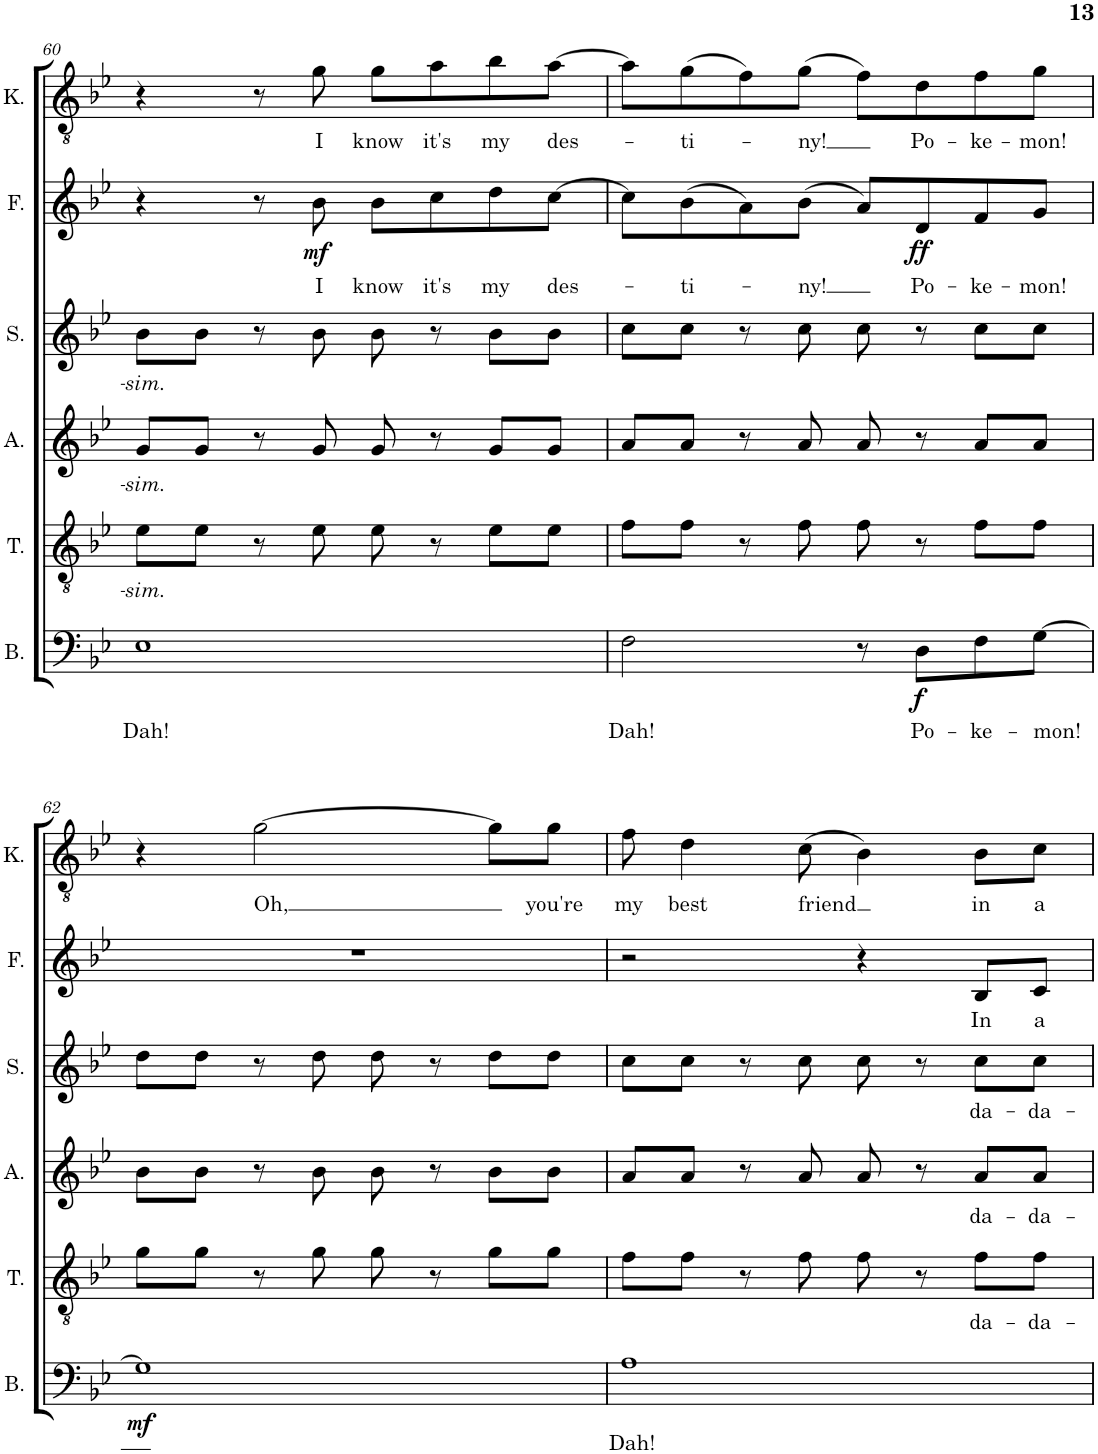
**kern	**text	**dynam	**kern	**text	**kern	**text	**kern	**text	**kern	**text	**dynam	**kern	**text
*part6	*part6	*part6	*part5	*part5	*part4	*part4	*part3	*part3	*part2	*part2	*part2	*part1	*part1
*staff6	*staff6	*staff6	*staff5	*staff5	*staff4	*staff4	*staff3	*staff3	*staff2	*staff2	*staff2	*staff1	*staff1
*I"Bass	*	*	*I"Tenor	*	*I"Alto	*	*I"Soprano	*	*I"Friend	*	*	*I"Ketchum	*
*I'B.	*	*	*I'T.	*	*I'A.	*	*I'S.	*	*I'F.	*	*	*I'K.	*
!!LO:PB:g=z
*clefF4	*	*	*clefGv2	*	*clefG2	*	*clefG2	*	*clefG2	*	*	*clefGv2	*
*k[b-e-]	*	*	*k[b-e-]	*	*k[b-e-]	*	*k[b-e-]	*	*k[b-e-]	*	*	*k[b-e-]	*
*M4/4	*	*	*M4/4	*	*M4/4	*	*M4/4	*	*M4/4	*	*	*M4/4	*
=60	=60	=60	=60	=60	=60	=60	=60	=60	=60	=60	=60	=60	=60
!	!LO:LY:b	!	!	!LO:LY:b	!	!LO:LY:b	!	!LO:LY:b	!	!	!	!	!
1E-	Dah!	.	8e-\L	-sim.	8g/L	-sim.	8b-\L	-sim.	4r	.	.	4r	.
.	.	.	8e-\J	.	8g/J	.	8b-\J	.	.	.	.	.	.
.	.	.	8r	.	8r	.	8r	.	8r	.	.	8r	.
!	!	!	!	!	!	!	!	!	!	!LO:LY:b	!LO:DY:b	!	!LO:LY:b
.	.	.	8e-\	.	8g/	.	8b-\	.	8b-\	I	mf	8g\	I
!	!	!	!	!	!	!	!	!	!	!LO:LY:b	!	!	!LO:LY:b
.	.	.	8e-\	.	8g/	.	8b-\	.	8b-\L	know	.	8g\L	know
!	!	!	!	!	!	!	!	!	!	!LO:LY:b	!	!	!LO:LY:b
.	.	.	8r	.	8r	.	8r	.	8cc\	it's	.	8a\	it's
!	!	!	!	!	!	!	!	!	!	!LO:LY:b	!	!	!LO:LY:b
.	.	.	8e-\L	.	8g/L	.	8b-\L	.	8dd\	my	.	8b-\	my
!	!	!	!	!	!	!	!	!	!	!LO:LY:b	!	!	!LO:LY:b
.	.	.	8e-\J	.	8g/J	.	8b-\J	.	[8cc\J	-des-	.	[8a\J	-des-
=61	=61	=61	=61	=61	=61	=61	=61	=61	=61	=61	=61	=61	=61
!	!LO:LY:b	!	!	!	!	!	!	!	!	!	!	!	!
2F\	Dah!	.	8f\L	.	8a/L	.	8cc\L	.	8cc\L]	.	.	8a\L]	.
!	!	!	!	!	!	!	!	!	!	!LO:LY:b	!	!	!LO:LY:b
.	.	.	8f\J	.	8a/J	.	8cc\J	.	(8b-\	-ti-	.	(8g\	-ti-
.	.	.	8r	.	8r	.	8r	.	8a\)	.	.	8f\)	.
!	!	!	!	!	!	!	!	!	!	!LO:LY:b	!	!	!LO:LY:b
.	.	.	8f\	.	8a/	.	8cc\	.	(8b-\J	-ny!	.	(8g\J	-ny!
8r	.	.	8f\	.	8a/	.	8cc\	.	8a/L)	.	.	8f\L)	.
!	!LO:LY:b	!LO:DY:b	!	!	!	!	!	!	!	!LO:LY:b	!LO:DY:b	!	!LO:LY:b
8D\L	Po-	f	8r	.	8r	.	8r	.	8d/	Po-	ff	8d\	Po-
!	!LO:LY:b	!	!	!	!	!	!	!	!	!LO:LY:b	!	!	!LO:LY:b
8F\	-ke-	.	8f\L	.	8a/L	.	8cc\L	.	8f/	-ke-	.	8f\	-ke-
!	!LO:LY:b	!	!	!	!	!	!	!	!	!LO:LY:b	!	!	!LO:LY:b
[8G\J	-mon!	.	8f\J	.	8a/J	.	8cc\J	.	8g/J	-mon!	.	8g\J	-mon!
!!LO:LB:g=z
=62	=62	=62	=62	=62	=62	=62	=62	=62	=62	=62	=62	=62	=62
!	!	!LO:DY:b	!	!	!	!	!	!	!	!	!	!	!
1G]	.	mf	8g\L	.	8b-\L	.	8dd\L	.	1r	.	.	4r	.
.	.	.	8g\J	.	8b-\J	.	8dd\J	.	.	.	.	.	.
!	!	!	!	!	!	!	!	!	!	!	!	!	!LO:LY:b
.	.	.	8r	.	8r	.	8r	.	.	.	.	[2g\	Oh,
.	.	.	8g\	.	8b-\	.	8dd\	.	.	.	.	.	.
.	.	.	8g\	.	8b-\	.	8dd\	.	.	.	.	.	.
.	.	.	8r	.	8r	.	8r	.	.	.	.	.	.
.	.	.	8g\L	.	8b-\L	.	8dd\L	.	.	.	.	8g\L]	.
!	!	!	!	!	!	!	!	!	!	!	!	!	!LO:LY:b
.	.	.	8g\J	.	8b-\J	.	8dd\J	.	.	.	.	8g\J	you're
=63	=63	=63	=63	=63	=63	=63	=63	=63	=63	=63	=63	=63	=63
!	!LO:LY:b	!	!	!	!	!	!	!	!	!	!	!	!LO:LY:b
1A	Dah!	.	8f\L	.	8a/L	.	8cc\L	.	2r	.	.	8f\	my
!	!	!	!	!	!	!	!	!	!	!	!	!	!LO:LY:b
.	.	.	8f\J	.	8a/J	.	8cc\J	.	.	.	.	4d\	best
.	.	.	8r	.	8r	.	8r	.	.	.	.	.	.
!	!	!	!	!	!	!	!	!	!	!	!	!	!LO:LY:b
.	.	.	8f\	.	8a/	.	8cc\	.	.	.	.	(8c\	friend
.	.	.	8f\	.	8a/	.	8cc\	.	4r	.	.	4B-\)	.
.	.	.	8r	.	8r	.	8r	.	.	.	.	.	.
!	!	!	!	!LO:LY:b	!	!LO:LY:b	!	!LO:LY:b	!	!LO:LY:b	!	!	!LO:LY:b
.	.	.	8f\L	da-	8a/L	da-	8cc\L	da-	8B-/L	In	.	8B-\L	in
!	!	!	!	!LO:LY:b	!	!LO:LY:b	!	!LO:LY:b	!	!LO:LY:b	!	!	!LO:LY:b
.	.	.	8f\J	-da-	8a/J	-da-	8cc\J	-da-	8c/J	a	.	8c\J	a
=	=	=	=	=	=	=	=	=	=	=	=	=	=
*-	*-	*-	*-	*-	*-	*-	*-	*-	*-	*-	*-	*-	*-
